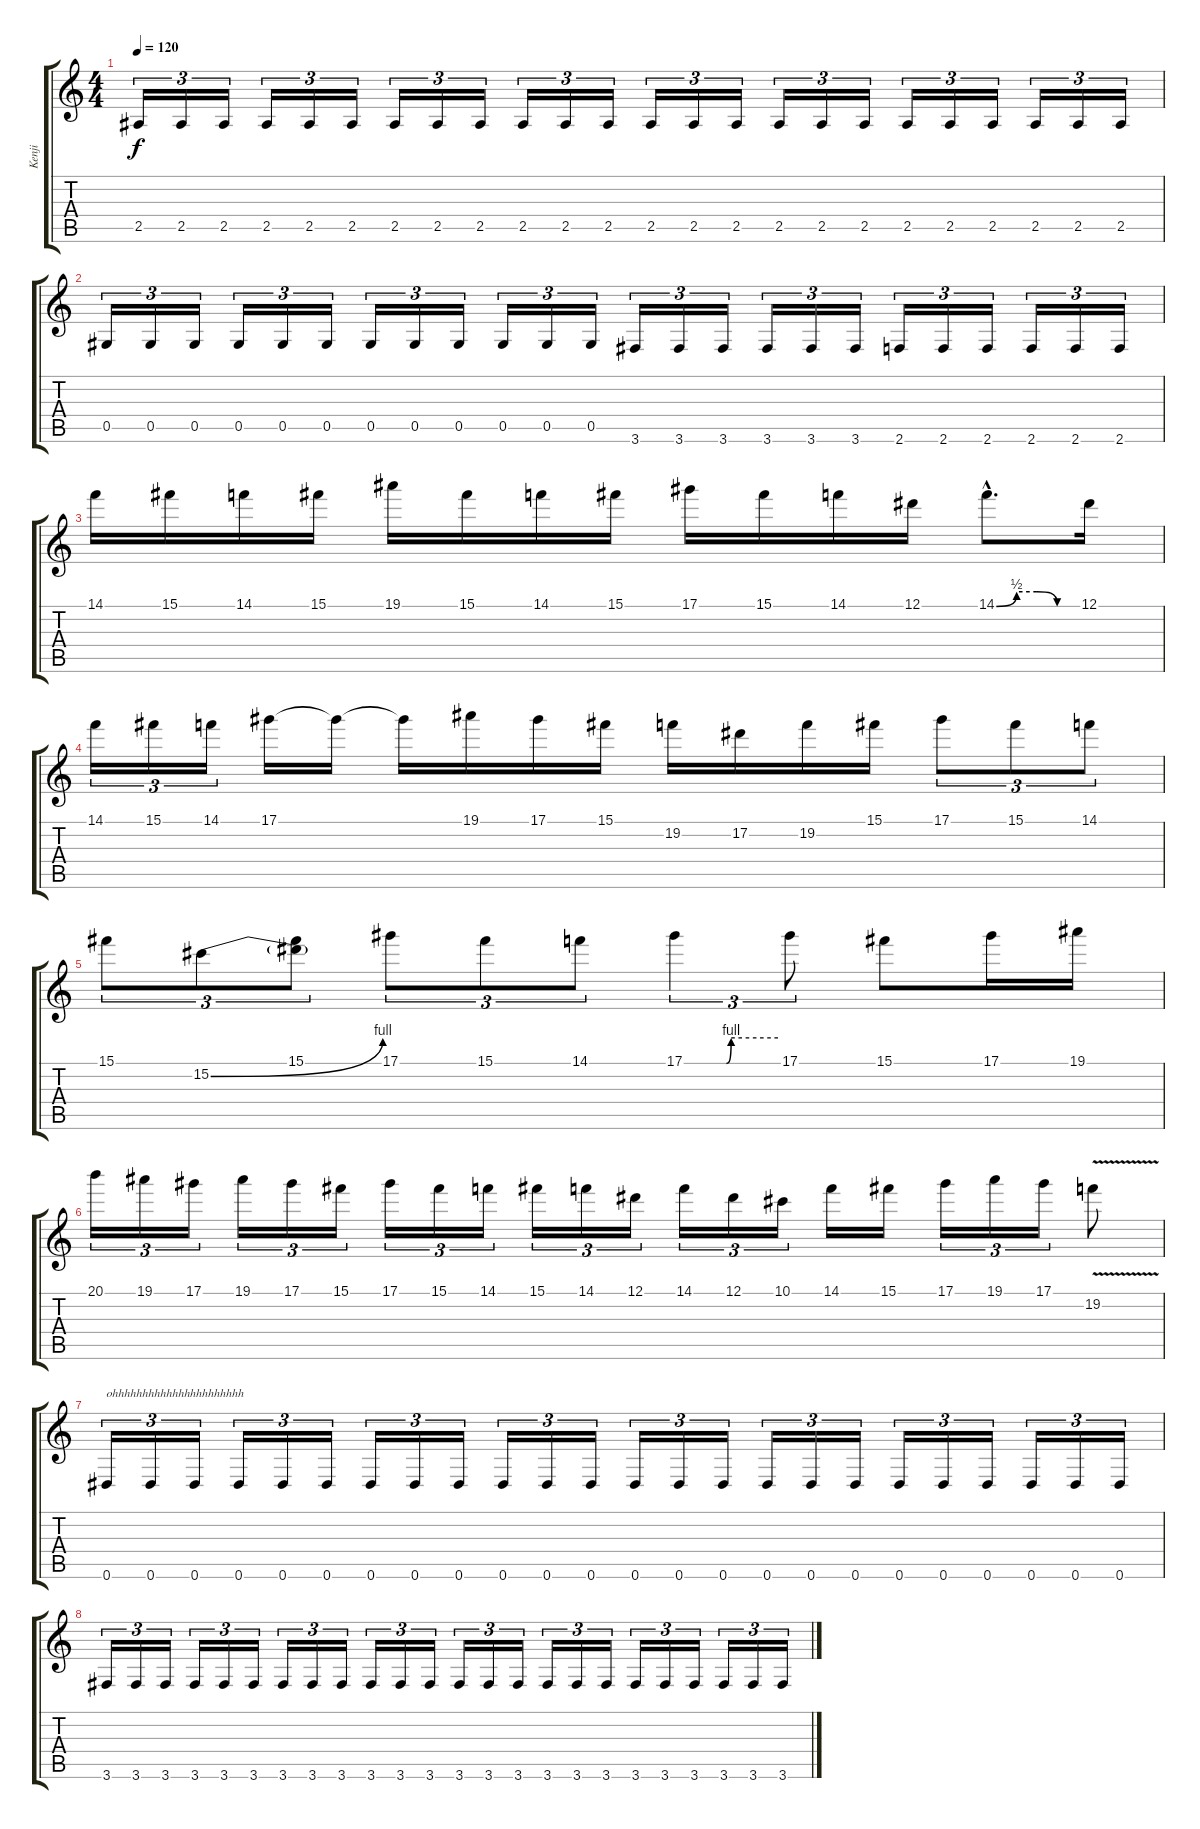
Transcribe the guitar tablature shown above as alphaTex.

\track ("Kenji" "Kenji") {instrument distortionguitar}
\staff {score tabs}
\tuning (Eb4 Bb3 Gb3 Db3 Ab2 Eb2) {hide}
\ts (4 4)
\tempo 120
\clef g2
\ks c
2.5.16{tu (3 2) dy f} 2.5.16{tu (3 2)} 2.5.16{tu (3 2)} 2.5.16{tu (3 2)} 2.5.16{tu (3 2)} 2.5.16{tu (3 2)} 2.5.16{tu (3 2)} 2.5.16{tu (3 2)} 2.5.16{tu (3 2)} 2.5.16{tu (3 2)} 2.5.16{tu (3 2)} 2.5.16{tu (3 2)} 2.5.16{tu (3 2)} 2.5.16{tu (3 2)} 2.5.16{tu (3 2)} 2.5.16{tu (3 2)} 2.5.16{tu (3 2)} 2.5.16{tu (3 2)} 2.5.16{tu (3 2)} 2.5.16{tu (3 2)} 2.5.16{tu (3 2)} 2.5.16{tu (3 2)} 2.5.16{tu (3 2)} 2.5.16{tu (3 2)} |
0.5.16{tu (3 2)} 0.5.16{tu (3 2)} 0.5.16{tu (3 2)} 0.5.16{tu (3 2)} 0.5.16{tu (3 2)} 0.5.16{tu (3 2)} 0.5.16{tu (3 2)} 0.5.16{tu (3 2)} 0.5.16{tu (3 2)} 0.5.16{tu (3 2)} 0.5.16{tu (3 2)} 0.5.16{tu (3 2)} 3.6.16{tu (3 2)} 3.6.16{tu (3 2)} 3.6.16{tu (3 2)} 3.6.16{tu (3 2)} 3.6.16{tu (3 2)} 3.6.16{tu (3 2)} 2.6.16{tu (3 2)} 2.6.16{tu (3 2)} 2.6.16{tu (3 2)} 2.6.16{tu (3 2)} 2.6.16{tu (3 2)} 2.6.16{tu (3 2)} |
14.1.16 15.1.16 14.1.16 15.1.16 19.1.16 15.1.16 14.1.16 15.1.16 17.1.16 15.1.16 14.1.16 12.1.16 14.1{be (custom 0 0 15 2 30 2 45 0 60 0) hac}.8{d} 12.1.16 |
14.1.16{tu (3 2)} 15.1.16{tu (3 2)} 14.1.16{tu (3 2)} 17.1.16 17.1{t}.16 17.1{t}.16 19.1.16 17.1.16 15.1.16 19.2.16 17.2.16 19.2.16 15.1.16 17.1.8{tu (3 2)} 15.1.8{tu (3 2)} 14.1.8{tu (3 2)} |
15.1.8{tu (3 2)} 15.2{be (bend 0 0 60 4)}.8{tu (3 2)} (15.1 15.2{t}).8{tu (3 2)} 17.1.8{tu (3 2)} 15.1.8{tu (3 2)} 14.1.8{tu (3 2)} 17.1{be (custom 0 0 17 0 23 0 27 0 30 4 60 4)}.4{tu (3 2)} 17.1.8{tu (3 2)} 15.1.8 17.1.16 19.1.16 |
20.1.16{tu (3 2)} 19.1.16{tu (3 2)} 17.1.16{tu (3 2)} 19.1.16{tu (3 2)} 17.1.16{tu (3 2)} 15.1.16{tu (3 2)} 17.1.16{tu (3 2)} 15.1.16{tu (3 2)} 14.1.16{tu (3 2)} 15.1.16{tu (3 2)} 14.1.16{tu (3 2)} 12.1.16{tu (3 2)} 14.1.16{tu (3 2)} 12.1.16{tu (3 2)} 10.1.16{tu (3 2)} 14.1.16 15.1.16 17.1.16{tu (3 2)} 19.1.16{tu (3 2)} 17.1.16{tu (3 2)} 19.2{v}.8 |
0.6.16{tu (3 2) txt "ohhhhhhhhhhhhhhhhhhhhhh"} 0.6.16{tu (3 2)} 0.6.16{tu (3 2)} 0.6.16{tu (3 2)} 0.6.16{tu (3 2)} 0.6.16{tu (3 2)} 0.6.16{tu (3 2)} 0.6.16{tu (3 2)} 0.6.16{tu (3 2)} 0.6.16{tu (3 2)} 0.6.16{tu (3 2)} 0.6.16{tu (3 2)} 0.6.16{tu (3 2)} 0.6.16{tu (3 2)} 0.6.16{tu (3 2)} 0.6.16{tu (3 2)} 0.6.16{tu (3 2)} 0.6.16{tu (3 2)} 0.6.16{tu (3 2)} 0.6.16{tu (3 2)} 0.6.16{tu (3 2)} 0.6.16{tu (3 2)} 0.6.16{tu (3 2)} 0.6.16{tu (3 2)} |
3.6.16{tu (3 2)} 3.6.16{tu (3 2)} 3.6.16{tu (3 2)} 3.6.16{tu (3 2)} 3.6.16{tu (3 2)} 3.6.16{tu (3 2)} 3.6.16{tu (3 2)} 3.6.16{tu (3 2)} 3.6.16{tu (3 2)} 3.6.16{tu (3 2)} 3.6.16{tu (3 2)} 3.6.16{tu (3 2)} 3.6.16{tu (3 2)} 3.6.16{tu (3 2)} 3.6.16{tu (3 2)} 3.6.16{tu (3 2)} 3.6.16{tu (3 2)} 3.6.16{tu (3 2)} 3.6.16{tu (3 2)} 3.6.16{tu (3 2)} 3.6.16{tu (3 2)} 3.6.16{tu (3 2)} 3.6.16{tu (3 2)} 3.6.16{tu (3 2)}
